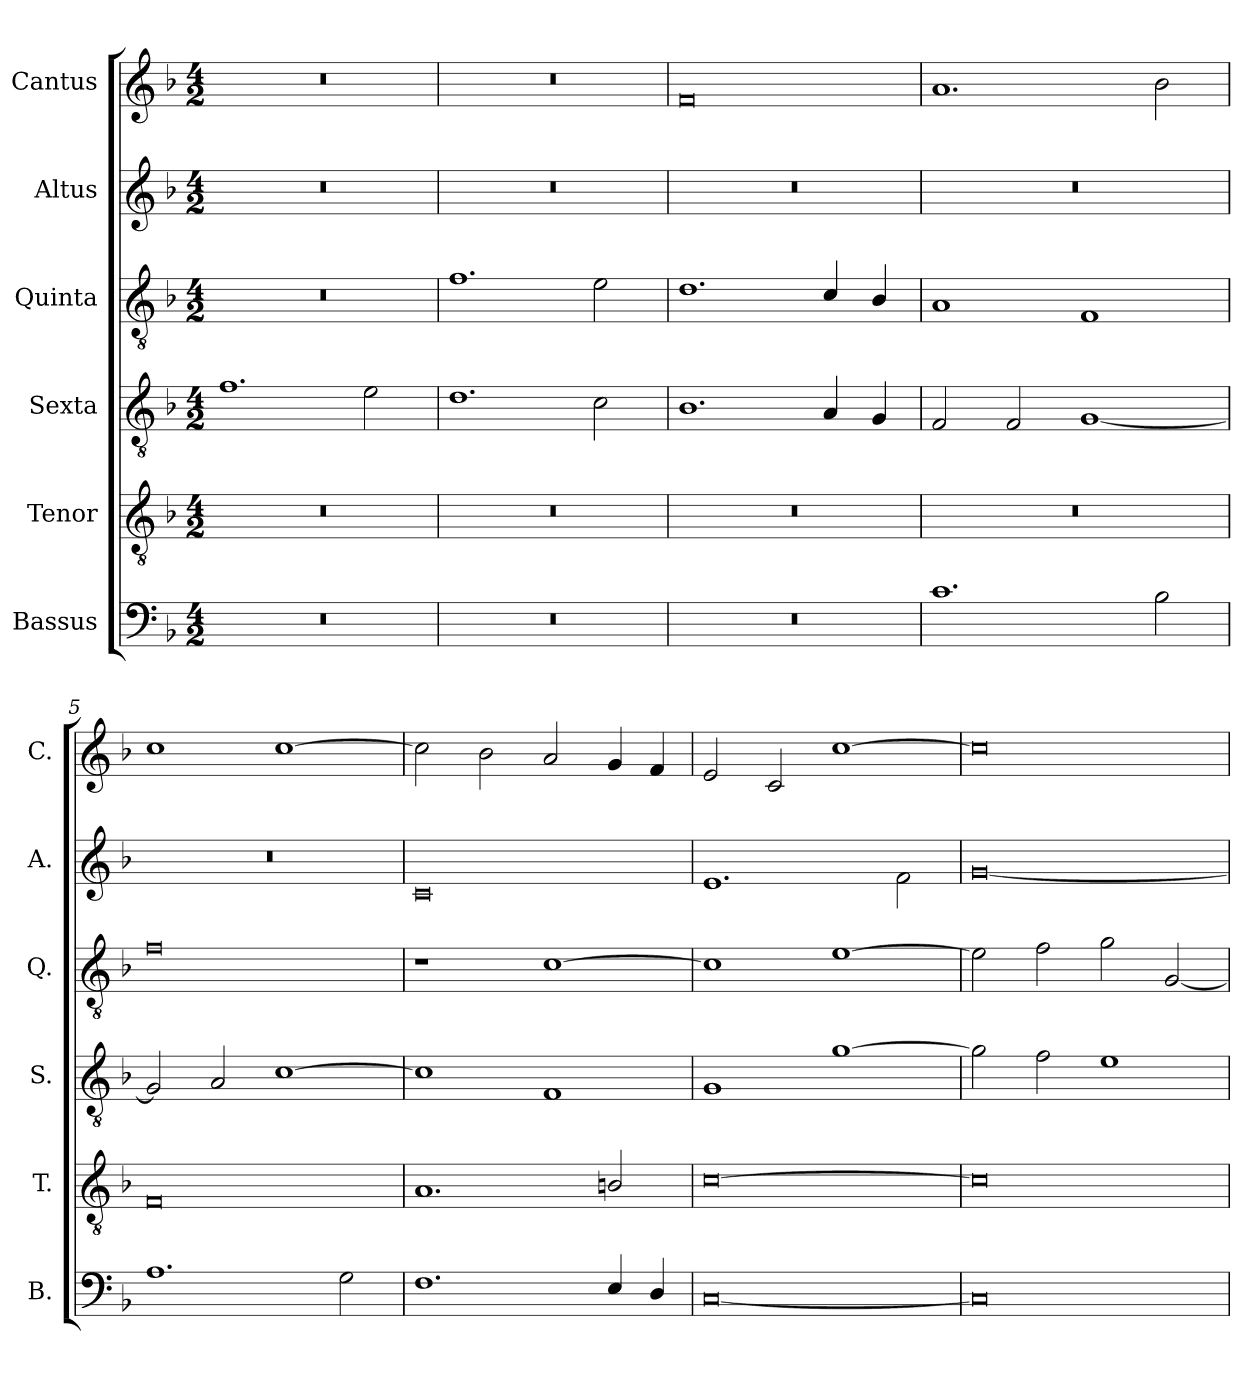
**kern	**kern	**kern	**kern	**kern	**kern
*part6	*part5	*part4	*part3	*part2	*part1
*staff6	*staff5	*staff4	*staff3	*staff2	*staff1
*I"Bassus	*I"Tenor	*I"Sexta	*I"Quinta	*I"Altus	*I"Cantus
*I'B.	*I'T.	*I'S.	*I'Q.	*I'A.	*I'C.
*clefF4	*clefGv2	*clefGv2	*clefGv2	*clefG2	*clefG2
*k[b-]	*k[b-]	*k[b-]	*k[b-]	*k[b-]	*k[b-]
*M4/2	*M4/2	*M4/2	*M4/2	*M4/2	*M4/2
=1	=1	=1	=1	=1	=1
0r	0r	1.f	0r	0r	0r
.	.	2e\	.	.	.
=2	=2	=2	=2	=2	=2
0r	0r	1.d	1.f	0r	0r
.	.	2c\	2e\	.	.
=3	=3	=3	=3	=3	=3
0r	0r	1.B-	1.d	0r	0f
.	.	4A/	4c/	.	.
.	.	4G/	4B-/	.	.
=4	=4	=4	=4	=4	=4
1.c	0r	2F/	1A	0r	1.a
.	.	2F/	.	.	.
.	.	[1G	1F	.	.
2B-\	.	.	.	.	2b-\
=5	=5	=5	=5	=5	=5
1.A	0F	2G/]	0f	0r	1cc
.	.	2A/	.	.	.
.	.	[1c	.	.	[1cc
2G\	.	.	.	.	.
=6	=6	=6	=6	=6	=6
1.F	1.A	1c]	1r	0c	2cc\]
.	.	.	.	.	2b-\
.	.	1F	[1c	.	2a/
4E/	2Bn/	.	.	.	4g/
4D/	.	.	.	.	4f/
=7	=7	=7	=7	=7	=7
[0C	[0c	1G	1c]	1.e	2e/
.	.	.	.	.	2c/
.	.	[1g	[1e	.	[1cc
.	.	.	.	2f\	.
!!LO:LB:g=z
=8	=8	=8	=8	=8	=8
0C]	0c]	2g\]	2e\]	[0g	0cc]
.	.	2f\	2f\	.	.
.	.	1e	2g\	.	.
.	.	.	[2G/	.	.
=	=	=	=	=	=
*-	*-	*-	*-	*-	*-
